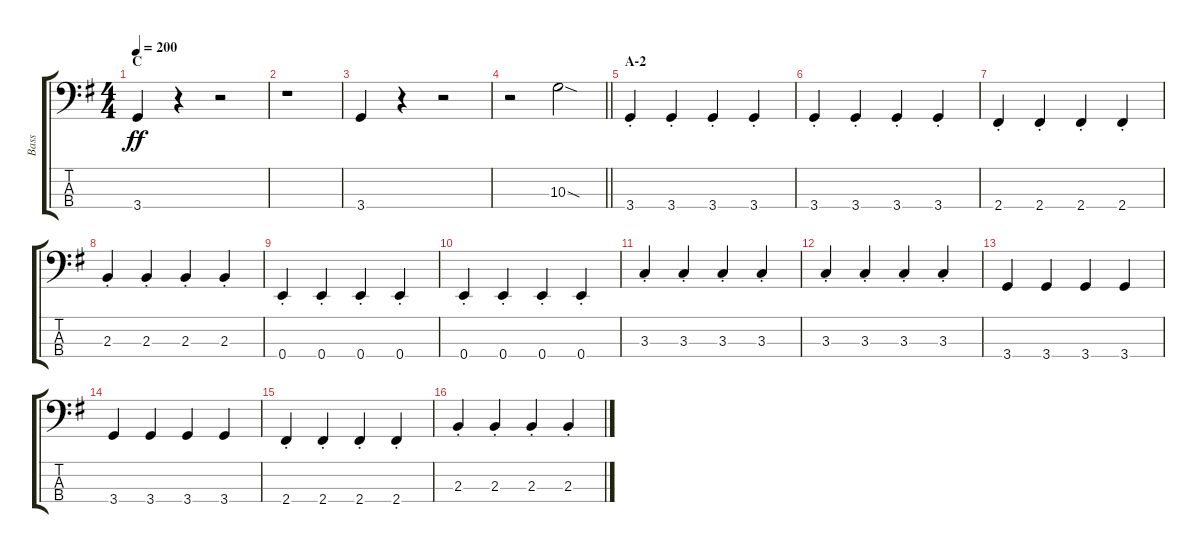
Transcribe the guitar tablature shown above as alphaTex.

\track ("Bass" "Bass") {instrument electricbassfinger}
\staff {score tabs}
\tuning (G2 D2 A1 E1) {hide}
\ts (4 4)
\section ("" "C")
\tempo 200
\clef f4
\ks g
3.4.4{dy ff} r.4 r.2 |
r.1 |
3.4.4 r.4 r.2 |
\barLineRight lightlight
r.2 10.3{sod}.2 |
\section ("" "A-2")
3.4{st}.4 3.4{st}.4 3.4{st}.4 3.4{st}.4 |
3.4{st}.4 3.4{st}.4 3.4{st}.4 3.4{st}.4 |
2.4{st}.4 2.4{st}.4 2.4{st}.4 2.4{st}.4 |
2.3{st}.4 2.3{st}.4 2.3{st}.4 2.3{st}.4 |
0.4{st}.4 0.4{st}.4 0.4{st}.4 0.4{st}.4 |
0.4{st}.4 0.4{st}.4 0.4{st}.4 0.4{st}.4 |
3.3{st}.4 3.3{st}.4 3.3{st}.4 3.3{st}.4 |
3.3{st}.4 3.3{st}.4 3.3{st}.4 3.3{st}.4 |
3.4.4 3.4.4 3.4.4 3.4.4 |
3.4.4 3.4.4 3.4.4 3.4.4 |
2.4{st}.4 2.4{st}.4 2.4{st}.4 2.4{st}.4 |
2.3{st}.4 2.3{st}.4 2.3{st}.4 2.3{st}.4
